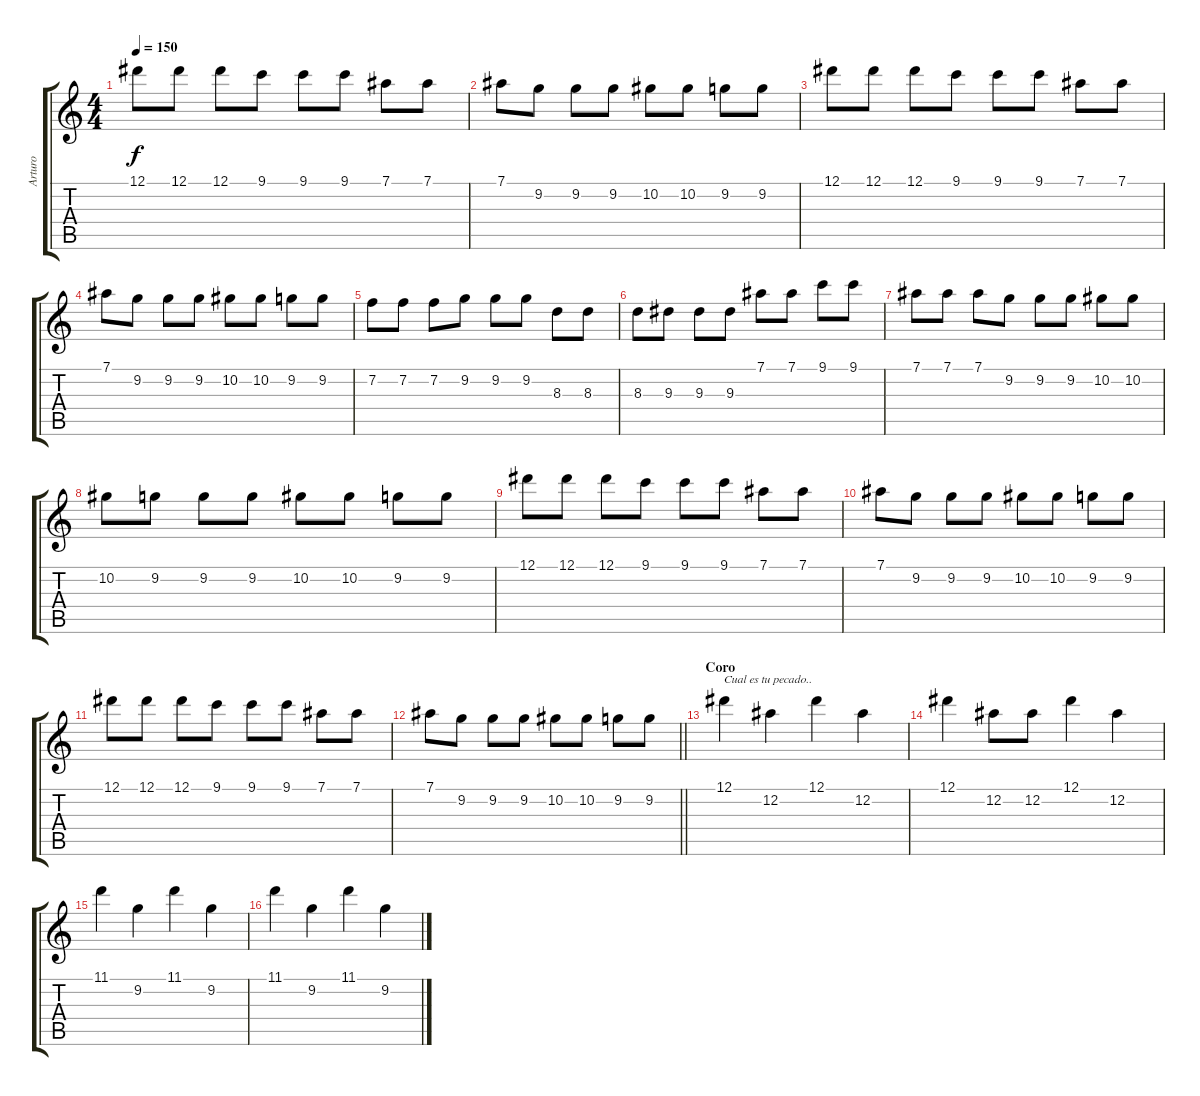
\track ("Arturo" "Arturo") {instrument overdrivenguitar}
\staff {score tabs}
\tuning (Eb4 Bb3 Gb3 Db3 Ab2 Eb2) {hide}
\ts (4 4)
\tempo 150
\clef g2
\ks c
12.1.8{dy f} 12.1.8 12.1.8 9.1.8 9.1.8 9.1.8 7.1.8 7.1.8 |
7.1.8 9.2.8 9.2.8 9.2.8 10.2.8 10.2.8 9.2.8 9.2.8 |
12.1.8 12.1.8 12.1.8 9.1.8 9.1.8 9.1.8 7.1.8 7.1.8 |
7.1.8 9.2.8 9.2.8 9.2.8 10.2.8 10.2.8 9.2.8 9.2.8 |
7.2.8 7.2.8 7.2.8 9.2.8 9.2.8 9.2.8 8.3.8 8.3.8 |
8.3.8 9.3.8 9.3.8 9.3.8 7.1.8 7.1.8 9.1.8 9.1.8 |
7.1.8 7.1.8 7.1.8 9.2.8 9.2.8 9.2.8 10.2.8 10.2.8 |
10.2.8 9.2.8 9.2.8 9.2.8 10.2.8 10.2.8 9.2.8 9.2.8 |
12.1.8 12.1.8 12.1.8 9.1.8 9.1.8 9.1.8 7.1.8 7.1.8 |
7.1.8 9.2.8 9.2.8 9.2.8 10.2.8 10.2.8 9.2.8 9.2.8 |
12.1.8 12.1.8 12.1.8 9.1.8 9.1.8 9.1.8 7.1.8 7.1.8 |
\barLineRight lightlight
7.1.8 9.2.8 9.2.8 9.2.8 10.2.8 10.2.8 9.2.8 9.2.8 |
\section ("" "Coro")
12.1.4{txt "Cual es tu pecado.." instrument electricguitarjazz} 12.2.4 12.1.4 12.2.4 |
12.1.4 12.2.8 12.2.8 12.1.4 12.2.4 |
11.1.4 9.2.4 11.1.4 9.2.4 |
11.1.4 9.2.4 11.1.4 9.2.4
